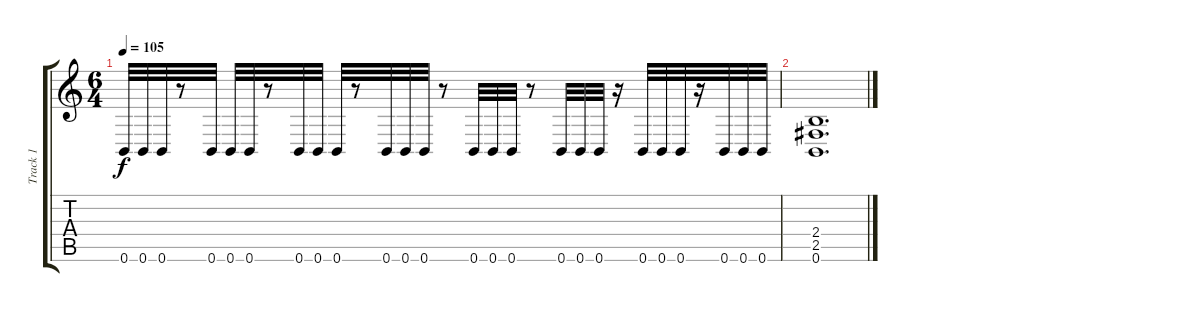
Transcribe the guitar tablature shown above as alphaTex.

\track ("Track 1" "Track 1") {instrument distortionguitar}
\staff {score tabs}
\tuning (B3 Gb3 D3 A2 E2 B1) {hide}
\ts (6 4)
\tempo 105
\clef g2
\ks c
0.6.32{dy f} 0.6.32 0.6.32 r.8 0.6.32 0.6.32 0.6.32 r.8 0.6.32 0.6.32 0.6.32 r.8 0.6.32 0.6.32 0.6.32 r.8 0.6.32 0.6.32 0.6.32 r.8 0.6.32 0.6.32 0.6.32 r.16 0.6.32 0.6.32 0.6.32 r.16 0.6.32 0.6.32 0.6.32 |
(2.4 2.5 0.6).1{d}
